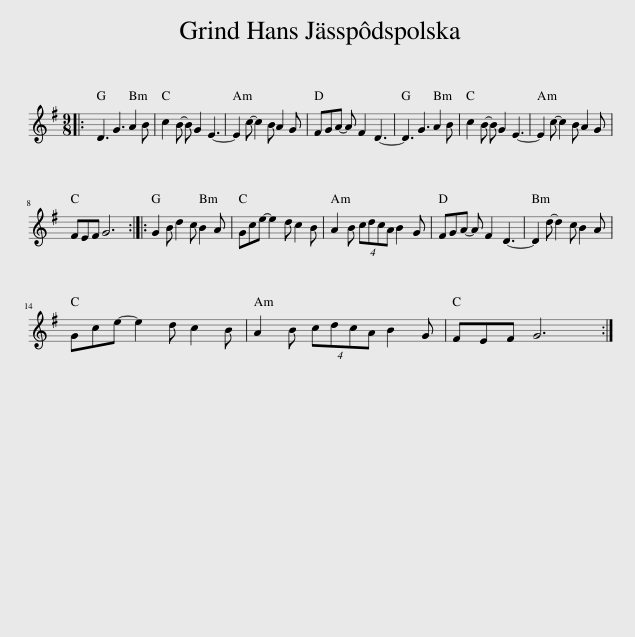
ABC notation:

X:1
L:1/8
M:9/8
I:linebreak $
K:G
V:1 treble
V:1
|: D3 G3 A2 B | c2 B- B G2 E3- | E2 c- c2 B A2 G | FGA- A F2 D3- | D3 G3 A2 B | %5
 c2 B- B G2 E3- | E2 c- c2 B A2 G |$ FEF G6 :: G2 B d2 c B2 A | Gce- e2 d c2 B | %10
 A2 B (4:3:4cdcA B2 G | FGA- A F2 D3- | D2 d- d2 c B2 A |$ Gce- e2 d c2 B | A2 B (4:3:4cdcA B2 G | %15
 FEF G6 :| %16
